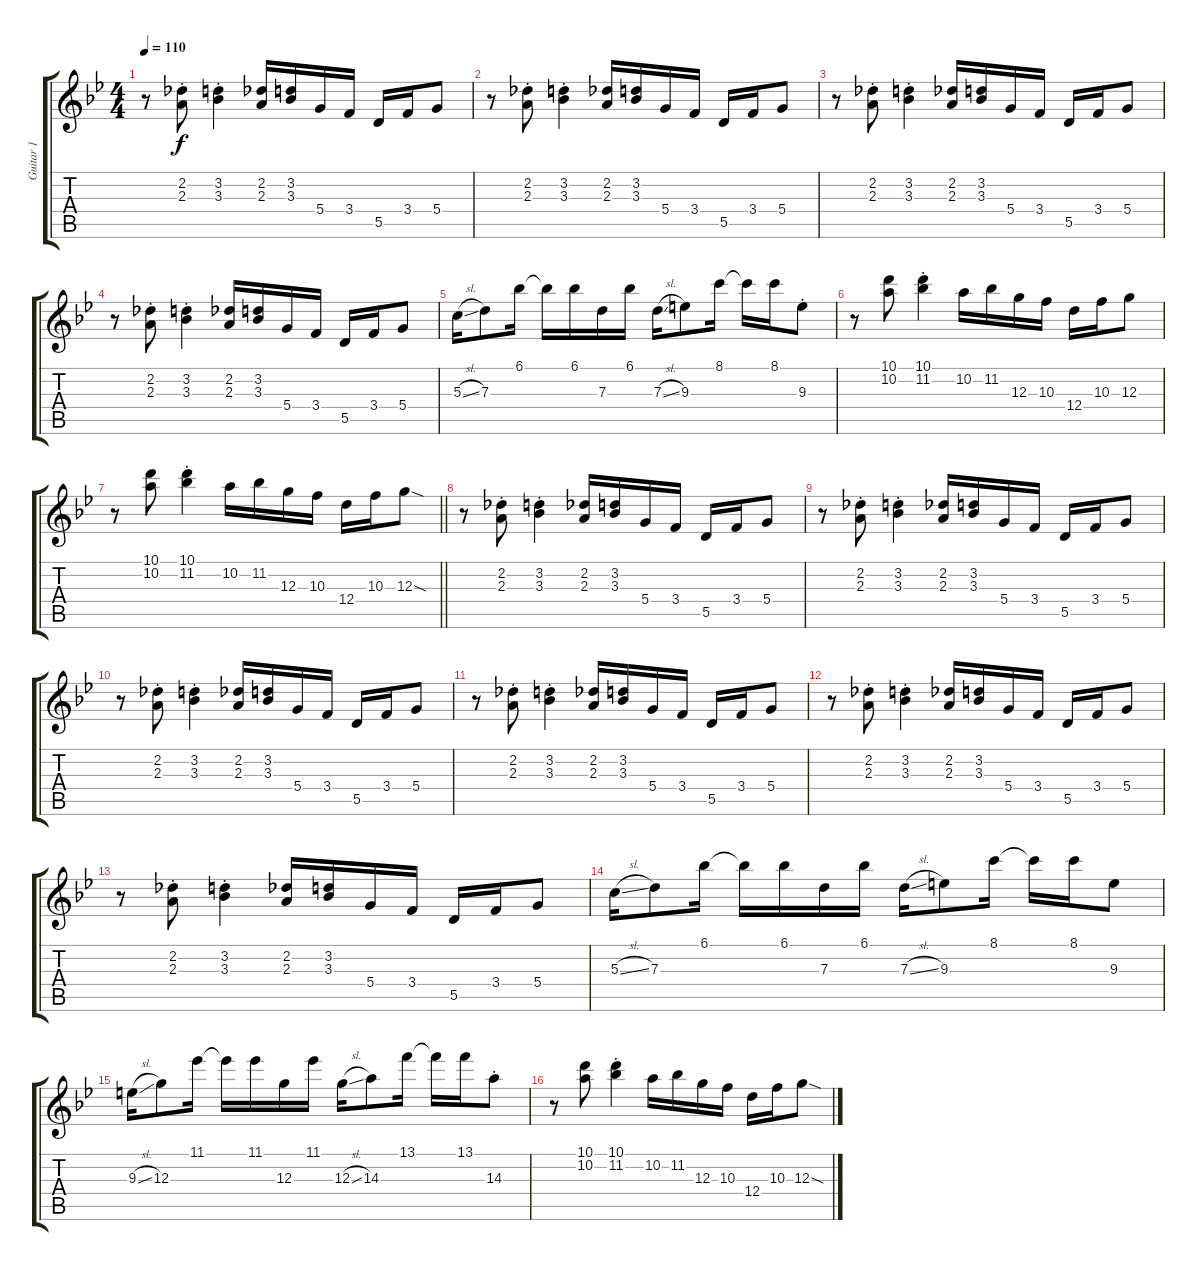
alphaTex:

\track ("Guitar 1" "Guitar 1") {instrument overdrivenguitar}
\staff {score tabs}
\tuning (E4 B3 G3 D3 A2 E2) {hide}
\ts (4 4)
\tempo 110
\clef g2
\ks bb
r.8{dy f} (2.2{st} 2.3{st}).8 (3.2{st} 3.3{st}).4 (2.2 2.3).16 (3.2 3.3).16 5.4.16 3.4.16 5.5.16 3.4.16 5.4.8 |
r.8 (2.2{st} 2.3{st}).8 (3.2{st} 3.3{st}).4 (2.2 2.3).16 (3.2 3.3).16 5.4.16 3.4.16 5.5.16 3.4.16 5.4.8 |
r.8 (2.2{st} 2.3{st}).8 (3.2{st} 3.3{st}).4 (2.2 2.3).16 (3.2 3.3).16 5.4.16 3.4.16 5.5.16 3.4.16 5.4.8 |
r.8 (2.2{st} 2.3{st}).8 (3.2{st} 3.3{st}).4 (2.2 2.3).16 (3.2 3.3).16 5.4.16 3.4.16 5.5.16 3.4.16 5.4.8 |
5.3{sl}.16 7.3.8 6.1.16 6.1{t}.16 6.1.16 7.3.16 6.1.16 7.3{sl}.16 9.3.8 8.1.16 8.1{t}.16 8.1.16 9.3{st}.8 |
r.8 (10.1 10.2).8 (10.1{st} 11.2{st}).4 10.2.16 11.2.16 12.3.16 10.3.16 12.4.16 10.3.16 12.3.8 |
\barLineRight lightlight
r.8 (10.1 10.2).8 (10.1{st} 11.2{st}).4 10.2.16 11.2.16 12.3.16 10.3.16 12.4.16 10.3.16 12.3{sod}.8 |
r.8 (2.2{st} 2.3{st}).8 (3.2{st} 3.3{st}).4 (2.2 2.3).16 (3.2 3.3).16 5.4.16 3.4.16 5.5.16 3.4.16 5.4.8 |
r.8 (2.2{st} 2.3{st}).8 (3.2{st} 3.3{st}).4 (2.2 2.3).16 (3.2 3.3).16 5.4.16 3.4.16 5.5.16 3.4.16 5.4.8 |
r.8 (2.2{st} 2.3{st}).8 (3.2{st} 3.3{st}).4 (2.2 2.3).16 (3.2 3.3).16 5.4.16 3.4.16 5.5.16 3.4.16 5.4.8 |
r.8 (2.2{st} 2.3{st}).8 (3.2{st} 3.3{st}).4 (2.2 2.3).16 (3.2 3.3).16 5.4.16 3.4.16 5.5.16 3.4.16 5.4.8 |
r.8 (2.2{st} 2.3{st}).8 (3.2{st} 3.3{st}).4 (2.2 2.3).16 (3.2 3.3).16 5.4.16 3.4.16 5.5.16 3.4.16 5.4.8 |
r.8 (2.2{st} 2.3{st}).8 (3.2{st} 3.3{st}).4 (2.2 2.3).16 (3.2 3.3).16 5.4.16 3.4.16 5.5.16 3.4.16 5.4.8 |
5.3{sl}.16 7.3.8 6.1.16 6.1{t}.16 6.1.16 7.3.16 6.1.16 7.3{sl}.16 9.3.8 8.1.16 8.1{t}.16 8.1.16 9.3.8 |
9.3{sl}.16 12.3.8 11.1.16 11.1{t}.16 11.1.16 12.3.16 11.1.16 12.3{sl}.16 14.3.8 13.1.16 13.1{t}.16 13.1.16 14.3{st}.8 |
r.8 (10.1 10.2).8 (10.1{st} 11.2{st}).4 10.2.16 11.2.16 12.3.16 10.3.16 12.4.16 10.3.16 12.3{sod}.8
